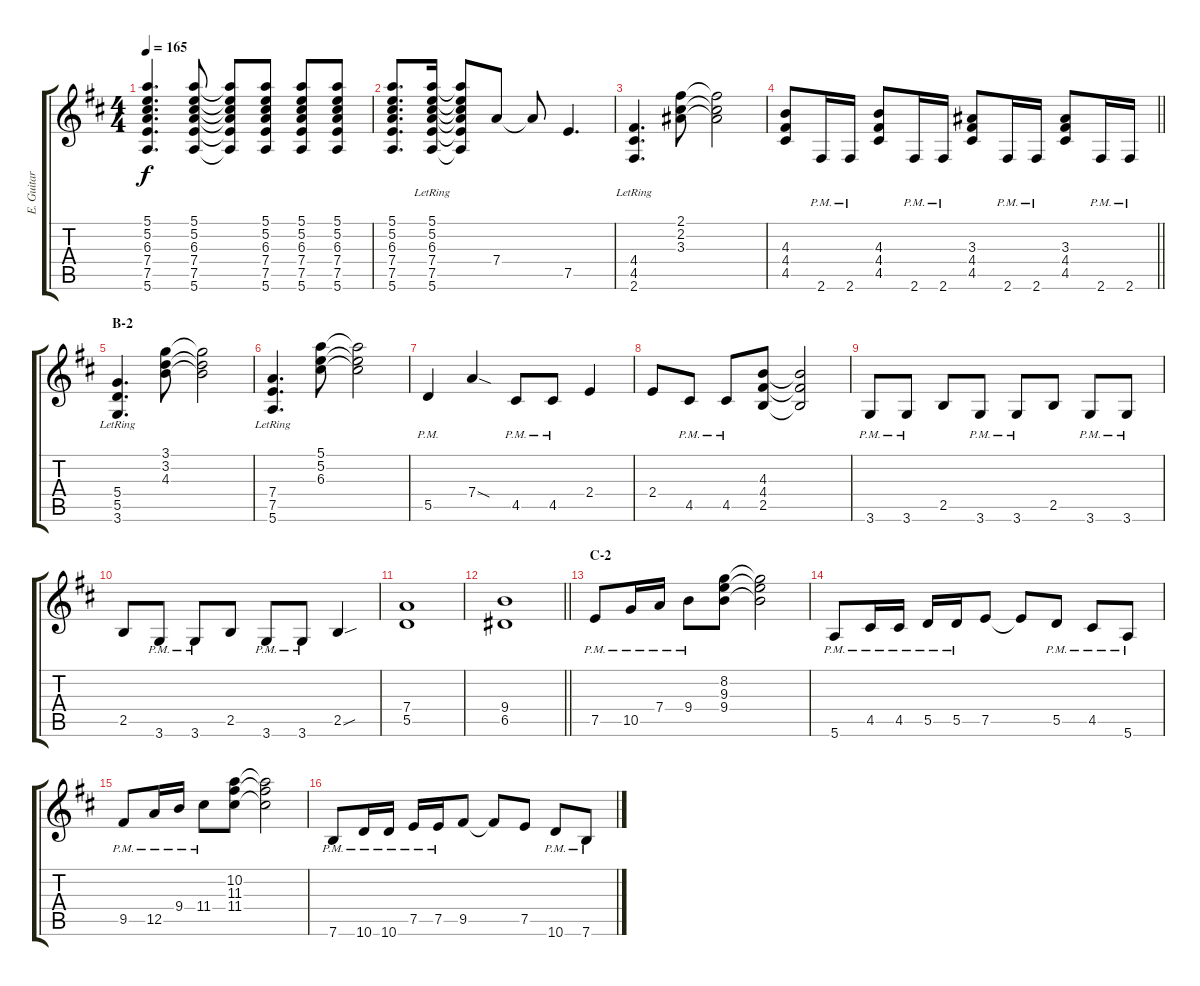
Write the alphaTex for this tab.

\track ("E. Guitar I" "E. Guitar ") {instrument overdrivenguitar}
\staff {score tabs}
\tuning (E4 B3 G3 D3 A2 E2) {hide}
\ts (4 4)
\tempo 165
\clef g2
\ks d
(5.1 5.2 6.3 7.4 7.5 5.6).4{d dy f} (5.1 5.2 6.3 7.4 7.5 5.6).8 (5.1{t} 5.2{t} 6.3{t} 7.4{t} 7.5{t} 5.6{t}).8 (5.1 5.2 6.3 7.4 7.5 5.6).8 (5.1 5.2 6.3 7.4 7.5 5.6).8 (5.1 5.2 6.3 7.4 7.5 5.6).8 |
(5.1 5.2 6.3 7.4 7.5 5.6).8{d} (5.1{lr} 5.2{lr} 6.3{lr} 7.4{lr} 7.5{lr} 5.6{lr}).16 (5.1{t} 5.2{t} 6.3{t} 7.4{t} 7.5{t} 5.6{t}).8 7.4.8 7.4{t}.8 7.5.4{d} |
(4.4{lr} 4.5{lr} 2.6{lr}).4{d} (2.1 2.2 3.3).8 (2.1{t} 2.2{t} 3.3{t}).2 |
\barLineRight lightlight
(4.3 4.4 4.5).8 2.6{pm}.16 2.6{pm}.16 (4.3 4.4 4.5).8 2.6{pm}.16 2.6{pm}.16 (3.3 4.4 4.5).8 2.6{pm}.16 2.6{pm}.16 (3.3 4.4 4.5).8 2.6{pm}.16 2.6{pm}.16 |
\section ("" "B-2")
(5.4{lr} 5.5{lr} 3.6{lr}).4{d} (3.1 3.2 4.3).8 (3.1{t} 3.2{t} 4.3{t}).2 |
(7.4{lr} 7.5{lr} 5.6{lr}).4{d} (5.1 5.2 6.3).8 (5.1{t} 5.2{t} 6.3{t}).2 |
5.5{pm}.4 7.4{sod}.4 4.5{pm}.8 4.5{pm}.8 2.4.4 |
2.4.8 4.5{pm}.8 4.5{pm}.8 (4.3 4.4 2.5).8 (4.3{t} 4.4{t} 2.5{t}).2 |
3.6{pm}.8 3.6{pm}.8 2.5.8 3.6{pm}.8 3.6{pm}.8 2.5.8 3.6{pm}.8 3.6{pm}.8 |
2.5.8 3.6{pm}.8 3.6{pm}.8 2.5.8 3.6{pm}.8 3.6{pm}.8 2.5{sou}.4 |
(7.4 5.5).1 |
\barLineRight lightlight
(9.4 6.5).1 |
\section ("" "C-2")
7.5{pm}.8 10.5{pm}.16 7.4{pm}.16 9.4{pm}.8 (8.2 9.3 9.4).8 (8.2{t} 9.3{t} 9.4{t}).2 |
5.6{pm}.8 4.5{pm}.16 4.5{pm}.16 5.5{pm}.16 5.5{pm}.16 7.5.8 7.5{t}.8 5.5{pm}.8 4.5{pm}.8 5.6{pm}.8 |
9.5{pm}.8 12.5{pm}.16 9.4{pm}.16 11.4{pm}.8 (10.2 11.3 11.4).8 (10.2{t} 11.3{t} 11.4{t}).2 |
7.6{pm}.8 10.6{pm}.16 10.6{pm}.16 7.5{pm}.16 7.5{pm}.16 9.5.8 9.5{t}.8 7.5.8 10.6{pm}.8 7.6{pm}.8
